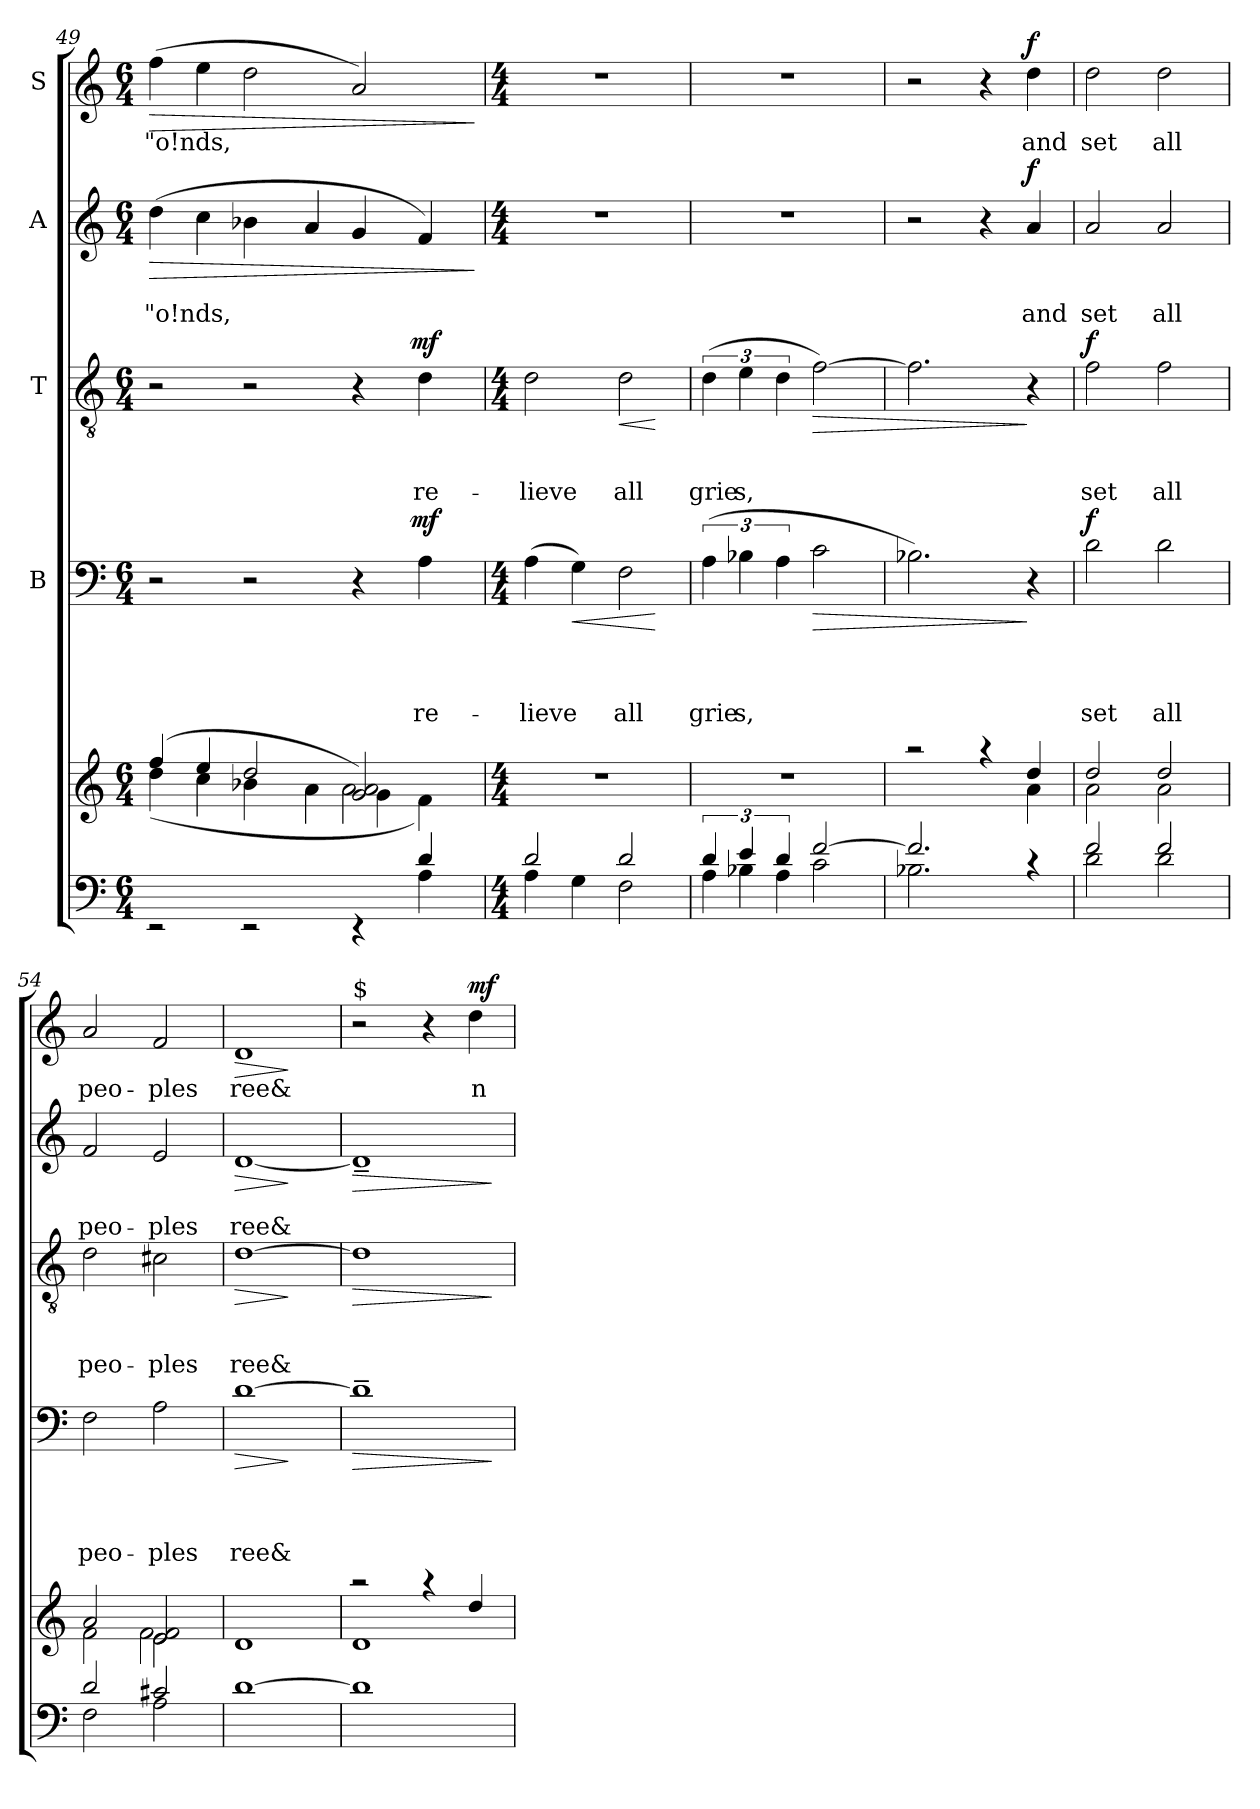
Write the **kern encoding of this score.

**kern	**kern	**kern	**text	**text	**text	**text	**dynam	**kern	**text	**text	**text	**dynam	**kern	**text	**text	**dynam	**kern	**text	**dynam
*part5	*part5	*part4	*part4	*part4	*part4	*part4	*part4	*part3	*part3	*part3	*part3	*part3	*part2	*part2	*part2	*part2	*part1	*part1	*part1
*staff6	*staff5	*staff4	*staff4	*staff4	*staff4	*staff4	*staff4	*staff3	*staff3	*staff3	*staff3	*staff3	*staff2	*staff2	*staff2	*staff2	*staff1	*staff1	*staff1
*	*	*I"B	*	*	*	*	*	*I"T	*	*	*	*	*I"A	*	*	*	*I"S	*	*
*clefF4	*clefG2	*clefF4	*	*	*	*	*	*clefGv2	*	*	*	*	*clefG2	*	*	*	*clefG2	*	*
*k[]	*k[]	*k[]	*	*	*	*	*	*k[]	*	*	*	*	*k[]	*	*	*	*k[]	*	*
*C:	*C:	*C:	*	*	*	*	*	*C:	*	*	*	*	*C:	*	*	*	*C:	*	*
*M6/4	*M6/4	*M6/4	*	*	*	*	*	*M6/4	*	*	*	*	*M6/4	*	*	*	*M6/4	*	*
=49	=49	=49	=49	=49	=49	=49	=49	=49	=49	=49	=49	=49	=49	=49	=49	=49	=49	=49	=49
*^	*^	*	*	*	*	*	*	*	*	*	*	*	*	*	*	*	*	*	*
*	*	*	*^	*	*	*	*	*	*	*	*	*	*	*	*	*	*	*	*	*	*
!	!	!	!	!	!	!	!	!	!	!	!	!	!	!	!	!	!	!LO:LY:b	!LO:HP:b	!	!LO:LY:b	!LO:HP:b
*	*	*	*	*	*^	*	*	*	*	*	*^	*	*	*	*	*	*	*	*	*	*	*
1ryy	2rEE	(4ff/	(<4dd\	1ryy	2r	3%2ryy	.	.	.	.	.	2r	3%2ryy	.	.	.	.	(>4dd\	.	"o!nds,	>	(>4ff\	"o!nds,	>
.	.	4ee/	4cc\	.	.	.	.	.	.	.	.	.	.	.	.	.	.	4cc\	.	.	.	4ee\	.	.
.	2rEE	2dd/	4b-X\	.	2r	.	.	.	.	.	.	2r	.	.	.	.	.	4b-X\	.	.	.	2dd\	.	.
.	.	.	.	.	.	3ryy	.	.	.	.	.	.	3ryy	.	.	.	.	.	.	.	.	.	.	.
.	.	.	4a\	.	.	.	.	.	.	.	.	.	.	.	.	.	.	4a/	.	.	.	.	.	.
4ryy	4rEE	2g/ 2a/)	4g\	2a\	4r	6ryy	.	.	.	.	.	4r	6ryy	.	.	.	.	4g/	.	.	.	2a/)	.	.
.	.	.	.	.	.	24..ryy	.	.	.	.	.	.	24..ryy	.	.	.	.	.	.	.	.	.	.	.
!	!	!	!	!	!	!	!	!	!	!	!LO:DY:a	!	!	!	!	!	!LO:DY:a	!	!	!	!	!	!	!
.	.	.	.	.	.	6ryy	.	.	.	.	mf	.	6ryy	.	.	.	mf	.	.	.	.	.	.	.
!	!	!	!	!	!	!	!	!	!	!LO:LY:b	!	!	!	!	!	!LO:LY:b	!	!	!	!	!	!	!	!
4d/	4A\	.	4f\)	.	4A\	.	.	.	.	re-	.	4d\	.	.	.	re-	.	4f/)	.	.	.	.	.	.
.	.	.	.	.	.	12ryy	.	.	.	.	.	.	12ryy	.	.	.	.	.	.	.	.	.	.	.
.	.	.	.	.	.	96ryy	.	.	.	.	.	.	96ryy	.	.	.	.	.	.	.	.	.	.	.
*v	*v	*	*	*	*	*	*	*	*	*	*	*	*	*	*	*	*	*	*	*	*	*	*	*
*	*v	*v	*v	*	*	*	*	*	*	*	*	*	*	*	*	*	*	*	*	*	*	*	*
.	.	.	.	.	.	.	.	.	.	.	.	.	.	.	.	.	.	]	.	.	]
*	*	*v	*v	*	*	*	*	*	*	*	*	*	*	*	*	*	*	*	*	*	*
*	*	*	*	*	*	*	*	*v	*v	*	*	*	*	*	*	*	*	*	*	*
!!LO:PB:g=z
=50	=50	=50	=50	=50	=50	=50	=50	=50	=50	=50	=50	=50	=50	=50	=50	=50	=50	=50	=50
*M4/4	*M4/4	*M4/4	*	*	*	*	*	*M4/4	*	*	*	*	*M4/4	*	*	*	*M4/4	*	*
*^	*	*^	*	*	*	*	*	*^	*	*	*	*	*	*	*	*	*	*	*
!	!	!	!	!	!	!	!	!LO:LY:b	!	!	!	!	!	!LO:LY:b	!	!	!	!	!	!	!	!
*	*	*	*v	*v	*	*	*	*	*	*	*	*	*	*	*	*	*	*	*	*	*	*
*	*	*	*	*	*	*	*	*	*v	*v	*	*	*	*	*	*	*	*	*	*	*
2d/	4A\	1r	(>4A\	.	.	.	-lieve	.	2d\	.	.	-lieve	.	1r	.	.	.	1r	.	.
!	!	!	!	!	!	!	!	!LO:HP:b	!	!	!	!	!	!	!	!	!	!	!	!
.	4G\	.	4G\)	.	.	.	.	<	.	.	.	.	.	.	.	.	.	.	.	.
!	!	!	!	!	!	!	!LO:LY:b	!	!	!	!	!LO:LY:b	!LO:HP:b	!	!	!	!	!	!	!
2d/	2F\	.	2F\	.	.	.	all	.	2d\	.	.	all	<	.	.	.	.	.	.	.
*v	*v	*	*	*	*	*	*	*	*	*	*	*	*	*	*	*	*	*	*	*
.	.	.	.	.	.	.	[	.	.	.	.	[	.	.	.	.	.	.	.
=51	=51	=51	=51	=51	=51	=51	=51	=51	=51	=51	=51	=51	=51	=51	=51	=51	=51	=51	=51
*^	*	*	*	*	*	*	*	*	*	*	*	*	*	*	*	*	*	*	*
*	*Xtuplet	*	*	*	*	*	*	*	*	*	*	*	*	*	*	*	*	*	*	*
!	!	!	!	!	!	!	!LO:LY:b	!	!	!	!	!LO:LY:b	!	!	!	!	!	!	!	!
6d/	6A\	1r	(>6A\	.	.	.	grie	.	(>6d\	.	.	grie	.	1r	.	.	.	1r	.	.
!	!	!	!	!	!	!	!LO:LY:b:rj	!	!	!	!	!LO:LY:b:rj	!	!	!	!	!	!	!	!
6e/	6B-X\	.	6B-X\	.	.	.	s,	.	6e\	.	.	s,	.	.	.	.	.	.	.	.
6d/	6A\	.	6A\	.	.	.	.	.	6d\	.	.	.	.	.	.	.	.	.	.	.
!	!	!	!	!	!	!	!	!LO:HP:b	!	!	!	!	!LO:HP:b	!	!	!	!	!	!	!
[>2f/	2c\	.	2c\	.	.	.	.	>	[>2f\)	.	.	.	>	.	.	.	.	.	.	.
=52	=52	=52	=52	=52	=52	=52	=52	=52	=52	=52	=52	=52	=52	=52	=52	=52	=52	=52	=52	=52
*	*	*^	*	*	*	*	*	*	*	*	*	*	*	*	*	*	*	*	*	*
2.f/]	2.B-X\	2raa	2.ryy	2.B-X\)	.	.	.	.	.	2.f\]	.	.	.	.	2r	.	.	.	2r	.	.
.	.	4raa	.	.	.	.	.	.	.	.	.	.	.	.	4r	.	.	.	4r	.	.
!	!	!	!	!	!	!	!	!	!	!	!	!	!	!	!	!	!LO:LY:b	!LO:DY:a	!	!LO:LY:b	!LO:DY:a
4rc	4ryy	4dd/	4a\	4r	.	.	.	.	]	4r	.	.	.	]	4a/	.	and	f	4dd\	and	f
=53	=53	=53	=53	=53	=53	=53	=53	=53	=53	=53	=53	=53	=53	=53	=53	=53	=53	=53	=53	=53	=53
!	!	!	!	!	!	!	!	!LO:LY:b	!LO:DY:a	!	!	!	!LO:LY:b	!LO:DY:a	!	!	!LO:LY:b	!	!	!LO:LY:b	!
2f/	2d\	2dd/	2a\	2d\	.	.	.	set	f	2f\	.	.	set	f	2a/	.	set	.	2dd\	set	.
!	!	!	!	!	!	!	!	!LO:LY:b	!	!	!	!	!LO:LY:b	!	!	!	!LO:LY:b	!	!	!LO:LY:b	!
2f/	2d\	2dd/	2a\	2d\	.	.	.	all	.	2f\	.	.	all	.	2a/	.	all	.	2dd\	all	.
=54	=54	=54	=54	=54	=54	=54	=54	=54	=54	=54	=54	=54	=54	=54	=54	=54	=54	=54	=54	=54	=54
*	*	*	*^	*	*	*	*	*	*	*	*	*	*	*	*	*	*	*	*	*	*
!	!	!	!	!	!	!	!	!	!LO:LY:b	!	!	!	!	!LO:LY:b	!	!	!	!LO:LY:b	!	!	!LO:LY:b	!
2d/	2F\	2a/	2f\	2ryy	2F\	.	.	.	peo-	.	2d\	.	.	peo-	.	2f/	.	peo-	.	2a/	peo-	.
!	!	!	!	!	!	!	!	!	!LO:LY:b	!	!	!	!	!LO:LY:b	!	!	!	!LO:LY:b	!	!	!LO:LY:b	!
2c#X/	2A\	2e/ 2f/	2e\	2f\	2A\	.	.	.	-ples	.	2c#X\	.	.	-ples	.	2e/	.	-ples	.	2f/	-ples	.
=55	=55	=55	=55	=55	=55	=55	=55	=55	=55	=55	=55	=55	=55	=55	=55	=55	=55	=55	=55	=55	=55	=55
!	!	!	!	!	!	!	!	!	!LO:LY:b	!LO:HP:b	!	!	!	!LO:LY:b	!LO:HP:b	!	!	!LO:LY:b	!LO:HP:b	!	!LO:LY:b	!LO:HP:b
*v	*v	*	*	*	*	*	*	*	*	*	*	*	*	*	*	*	*	*	*	*	*	*
*	*v	*v	*v	*	*	*	*	*	*	*	*	*	*	*	*	*	*	*	*	*	*
[<1d	1d	[<1d	.	.	.	ree&	>	[<1d	.	.	ree&	>	[<1d	.	ree&	>	1d	ree&	>
.	.	.	.	.	.	.	]	.	.	.	.	]	.	.	.	]	.	.	]
!!LO:LB:g=z
=56	=56	=56	=56	=56	=56	=56	=56	=56	=56	=56	=56	=56	=56	=56	=56	=56	=56	=56	=56
*	*^	*	*	*	*	*	*	*	*	*	*	*	*	*	*	*	*	*	*
!	!	!	!	!	!	!	!	!	!	!	!	!	!	!	!	!	!	!LO:TX:a:t=$	!	!
!	!	!	!	!	!	!	!	!LO:HP:b	!	!	!	!	!LO:HP:b	!	!	!	!LO:HP:b	!	!	!
1d]	2raa	1d	1d~>]	.	.	.	.	>	1d]	.	.	.	>	1d~<]	.	.	>	2r	.	.
.	4raa	.	.	.	.	.	.	.	.	.	.	.	.	.	.	.	.	4r	.	.
!	!	!	!	!	!	!	!	!	!	!	!	!	!	!	!	!	!	!	!LO:LY:b	!LO:DY:a
.	4dd/	.	.	.	.	.	.	.	.	.	.	.	.	.	.	.	.	4dd\	n	mf
*	*v	*v	*	*	*	*	*	*	*	*	*	*	*	*	*	*	*	*	*	*
.	.	.	.	.	.	.	]	.	.	.	.	]	.	.	.	]	.	.	.
=	=	=	=	=	=	=	=	=	=	=	=	=	=	=	=	=	=	=	=
*-	*-	*-	*-	*-	*-	*-	*-	*-	*-	*-	*-	*-	*-	*-	*-	*-	*-	*-	*-
